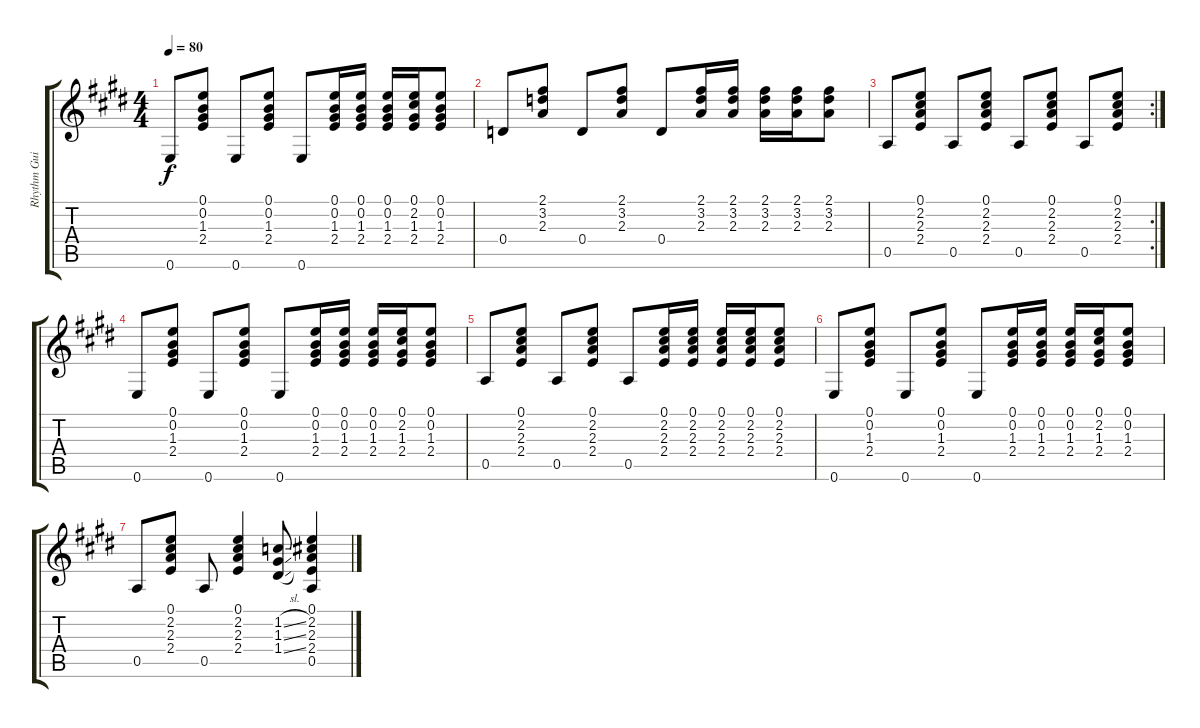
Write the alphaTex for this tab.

\track ("Rhythm Guitar" "Rhythm Gui") {instrument acousticguitarsteel}
\staff {score tabs}
\tuning (E4 B3 G3 D3 A2 E2) {hide}
\ts (4 4)
\tempo 80
\clef g2
\ks e
0.6.8{dy f} (0.1 0.2 1.3 2.4).8 0.6.8 (0.1 0.2 1.3 2.4).8 0.6.8 (0.1 0.2 1.3 2.4).16 (0.1 0.2 1.3 2.4).16 (0.1 0.2 1.3 2.4).16 (0.1 2.2 1.3 2.4).16 (0.1 0.2 1.3 2.4).8 |
0.4.8 (2.1 3.2 2.3).8 0.4.8 (2.1 3.2 2.3).8 0.4.8 (2.1 3.2 2.3).16 (2.1 3.2 2.3).16 (2.1 3.2 2.3).16 (2.1 3.2 2.3).16 (2.1 3.2 2.3).8 |
\rc 2
0.5.8 (0.1 2.2 2.3 2.4).8 0.5.8 (0.1 2.2 2.3 2.4).8 0.5.8 (0.1 2.2 2.3 2.4).8 0.5.8 (0.1 2.2 2.3 2.4).8 |
0.6.8 (0.1 0.2 1.3 2.4).8 0.6.8 (0.1 0.2 1.3 2.4).8 0.6.8 (0.1 0.2 1.3 2.4).16 (0.1 0.2 1.3 2.4).16 (0.1 0.2 1.3 2.4).16 (0.1 2.2 1.3 2.4).16 (0.1 0.2 1.3 2.4).8 |
0.5.8 (0.1 2.2 2.3 2.4).8 0.5.8 (0.1 2.2 2.3 2.4).8 0.5.8 (0.1 2.2 2.3 2.4).16 (0.1 2.2 2.3 2.4).16 (0.1 2.2 2.3 2.4).16 (0.1 2.2 2.3 2.4).16 (0.1 2.2 2.3 2.4).8 |
0.6.8 (0.1 0.2 1.3 2.4).8 0.6.8 (0.1 0.2 1.3 2.4).8 0.6.8 (0.1 0.2 1.3 2.4).16 (0.1 0.2 1.3 2.4).16 (0.1 0.2 1.3 2.4).16 (0.1 2.2 1.3 2.4).16 (0.1 0.2 1.3 2.4).8 |
0.5.8 (0.1 2.2 2.3 2.4).8 0.5.8 (0.1 2.2 2.3 2.4).4 (1.2{sl} 1.3{ss} 1.4{sl}).8 (0.1 2.2 2.3 2.4 0.5).4
